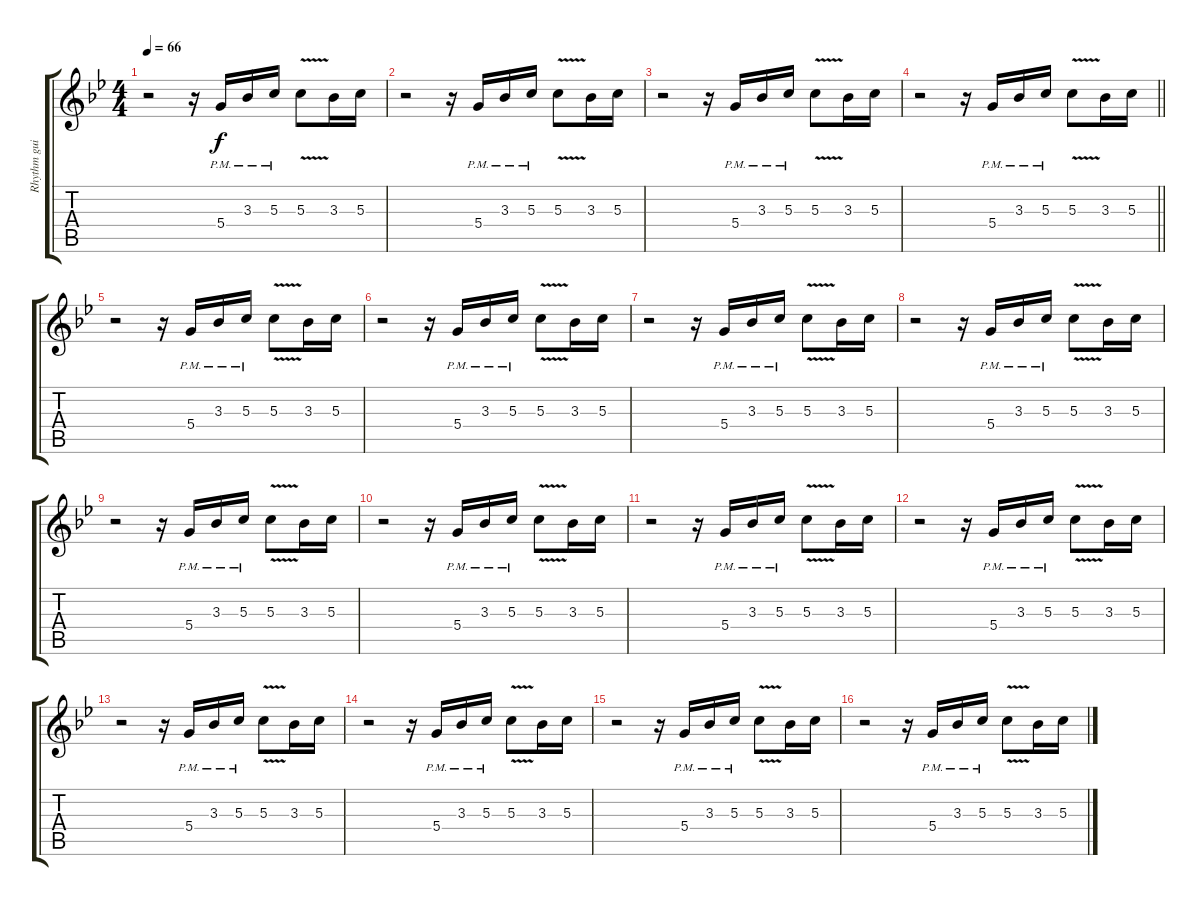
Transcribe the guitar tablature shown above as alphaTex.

\track ("Rhythm guitar" "Rhythm gui") {instrument distortionguitar}
\staff {score tabs}
\tuning (E4 B3 G3 D3 A2 E2) {hide}
\ts (4 4)
\tempo 66
\clef g2
\ks bb
r.2{dy f} r.16 5.4{pm}.16 3.3{pm}.16 5.3{pm}.16 5.3{v}.8 3.3.16 5.3.16 |
r.2 r.16 5.4{pm}.16 3.3{pm}.16 5.3{pm}.16 5.3{v}.8 3.3.16 5.3.16 |
r.2 r.16 5.4{pm}.16 3.3{pm}.16 5.3{pm}.16 5.3{v}.8 3.3.16 5.3.16 |
\barLineRight lightlight
r.2 r.16 5.4{pm}.16 3.3{pm}.16 5.3{pm}.16 5.3{v}.8 3.3.16 5.3.16 |
r.2 r.16 5.4{pm}.16 3.3{pm}.16 5.3{pm}.16 5.3{v}.8 3.3.16 5.3.16 |
r.2 r.16 5.4{pm}.16 3.3{pm}.16 5.3{pm}.16 5.3{v}.8 3.3.16 5.3.16 |
r.2 r.16 5.4{pm}.16 3.3{pm}.16 5.3{pm}.16 5.3{v}.8 3.3.16 5.3.16 |
r.2 r.16 5.4{pm}.16 3.3{pm}.16 5.3{pm}.16 5.3{v}.8 3.3.16 5.3.16 |
r.2 r.16 5.4{pm}.16 3.3{pm}.16 5.3{pm}.16 5.3{v}.8 3.3.16 5.3.16 |
r.2 r.16 5.4{pm}.16 3.3{pm}.16 5.3{pm}.16 5.3{v}.8 3.3.16 5.3.16 |
r.2 r.16 5.4{pm}.16 3.3{pm}.16 5.3{pm}.16 5.3{v}.8 3.3.16 5.3.16 |
r.2 r.16 5.4{pm}.16 3.3{pm}.16 5.3{pm}.16 5.3{v}.8 3.3.16 5.3.16 |
r.2 r.16 5.4{pm}.16 3.3{pm}.16 5.3{pm}.16 5.3{v}.8 3.3.16 5.3.16 |
r.2 r.16 5.4{pm}.16 3.3{pm}.16 5.3{pm}.16 5.3{v}.8 3.3.16 5.3.16 |
r.2 r.16 5.4{pm}.16 3.3{pm}.16 5.3{pm}.16 5.3{v}.8 3.3.16 5.3.16 |
r.2 r.16 5.4{pm}.16 3.3{pm}.16 5.3{pm}.16 5.3{v}.8 3.3.16 5.3.16
